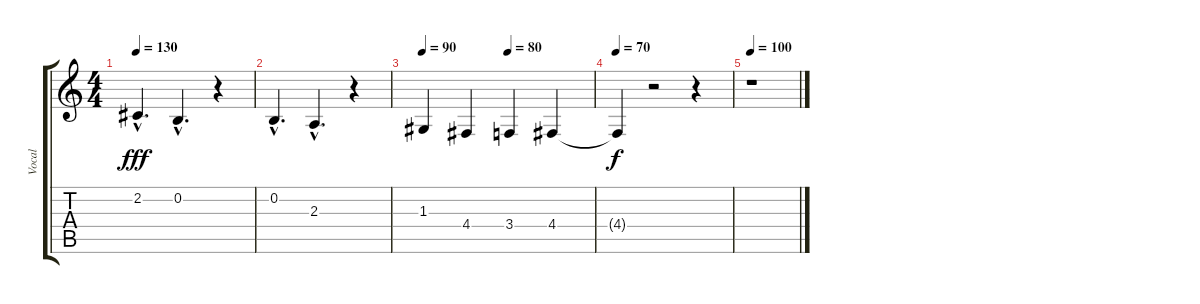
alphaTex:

\track ("Vocal" "Vocal") {instrument clarinet}
\staff {score tabs}
\tuning (E4 B3 G3 D3 A2 E2) {hide}
\ts (4 4)
\tempo 130
\clef g2
\ks c
2.2{hac}.4{d dy fff} 0.2{hac}.4{d} r.4 |
0.2{hac}.4{d} 2.3{hac}.4{d} r.4 |
\tempo 90
\tempo (80 0.5)
1.3.4 4.4.4 3.4.4 4.4.4 |
\tempo 70
4.4{t}.4{dy f} r.2 r.4 |
\tempo 100
r.1
